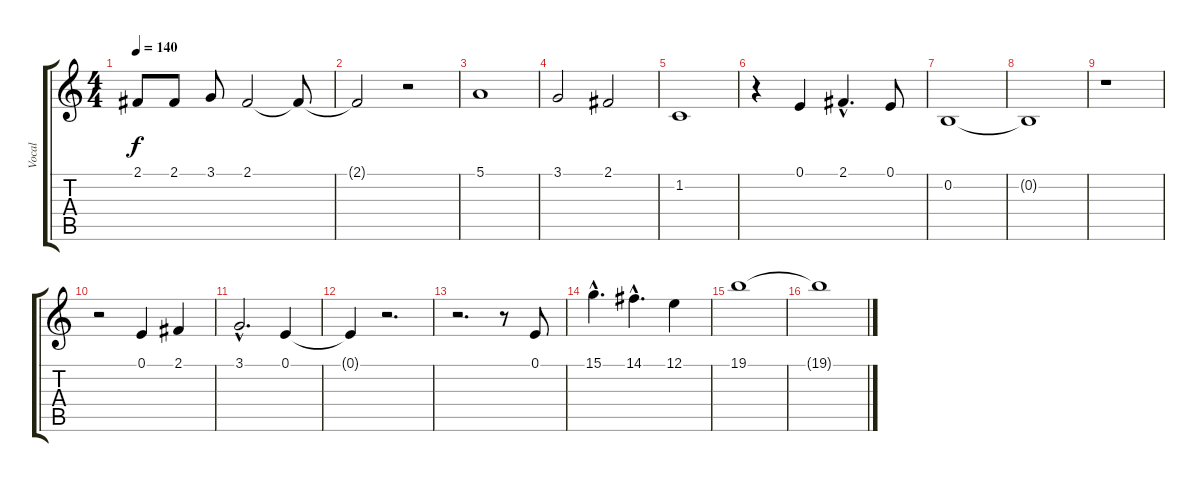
\track ("Vocal" "Vocal") {instrument lead6voice}
\staff {score tabs}
\tuning (E4 B3 G3 D3 A2 E2) {hide}
\ts (4 4)
\tempo 140
\clef g2
\ks c
2.1.8{dy f} 2.1.8 3.1.8 2.1.2 2.1{t}.8 |
2.1{t}.2 r.2 |
5.1.1 |
3.1.2 2.1.2 |
1.2.1 |
r.4 0.1.4 2.1{hac}.4{d} 0.1.8 |
0.2.1 |
0.2{t}.1 |
r.1 |
r.2 0.1.4 2.1.4 |
3.1{hac}.2{d} 0.1.4 |
0.1{t}.4 r.2{d} |
r.2{d} r.8 0.1.8 |
15.1{hac}.4{d} 14.1{hac}.4{d} 12.1.4 |
19.1.1 |
19.1{t}.1
